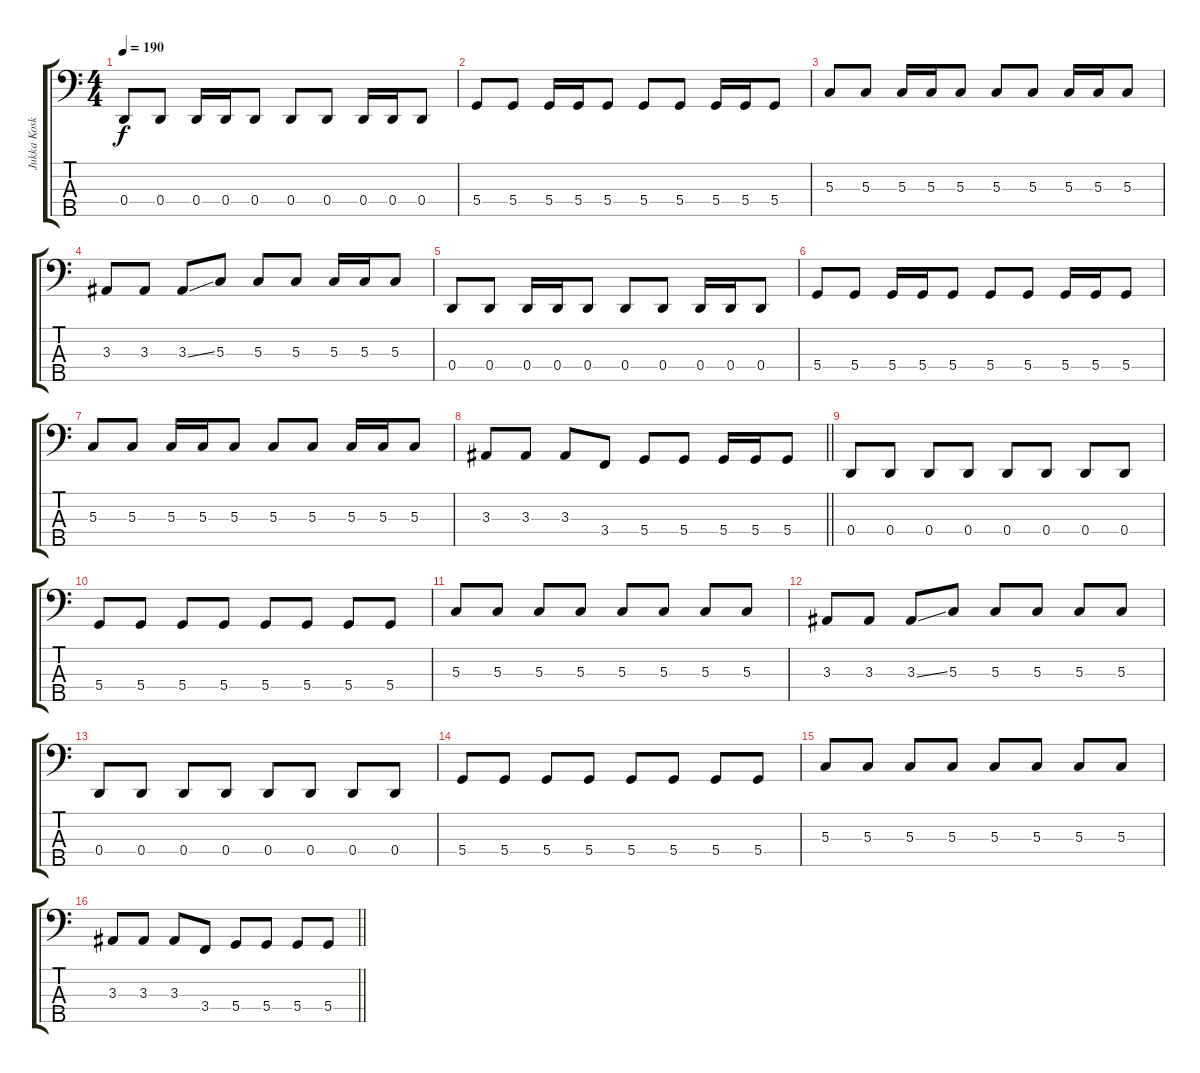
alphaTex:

\track ("Jukka Koskinen" "Jukka Kosk") {instrument electricbasspick}
\staff {score tabs}
\tuning (F2 C2 G1 D1 A0) {hide}
\ts (4 4)
\tempo 190
\clef f4
\ks c
0.4.8{dy f} 0.4.8 0.4.16 0.4.16 0.4.8 0.4.8 0.4.8 0.4.16 0.4.16 0.4.8 |
5.4.8 5.4.8 5.4.16 5.4.16 5.4.8 5.4.8 5.4.8 5.4.16 5.4.16 5.4.8 |
5.3.8 5.3.8 5.3.16 5.3.16 5.3.8 5.3.8 5.3.8 5.3.16 5.3.16 5.3.8 |
3.3.8 3.3.8 3.3{ss}.8 5.3.8 5.3.8 5.3.8 5.3.16 5.3.16 5.3.8 |
0.4.8 0.4.8 0.4.16 0.4.16 0.4.8 0.4.8 0.4.8 0.4.16 0.4.16 0.4.8 |
5.4.8 5.4.8 5.4.16 5.4.16 5.4.8 5.4.8 5.4.8 5.4.16 5.4.16 5.4.8 |
5.3.8 5.3.8 5.3.16 5.3.16 5.3.8 5.3.8 5.3.8 5.3.16 5.3.16 5.3.8 |
\barLineRight lightlight
3.3.8 3.3.8 3.3.8 3.4.8 5.4.8 5.4.8 5.4.16 5.4.16 5.4.8 |
0.4.8 0.4.8 0.4.8 0.4.8 0.4.8 0.4.8 0.4.8 0.4.8 |
5.4.8 5.4.8 5.4.8 5.4.8 5.4.8 5.4.8 5.4.8 5.4.8 |
5.3.8 5.3.8 5.3.8 5.3.8 5.3.8 5.3.8 5.3.8 5.3.8 |
3.3.8 3.3.8 3.3{ss}.8 5.3.8 5.3.8 5.3.8 5.3.8 5.3.8 |
0.4.8 0.4.8 0.4.8 0.4.8 0.4.8 0.4.8 0.4.8 0.4.8 |
5.4.8 5.4.8 5.4.8 5.4.8 5.4.8 5.4.8 5.4.8 5.4.8 |
5.3.8 5.3.8 5.3.8 5.3.8 5.3.8 5.3.8 5.3.8 5.3.8 |
\barLineRight lightlight
3.3.8 3.3.8 3.3.8 3.4.8 5.4.8 5.4.8 5.4.8 5.4.8
